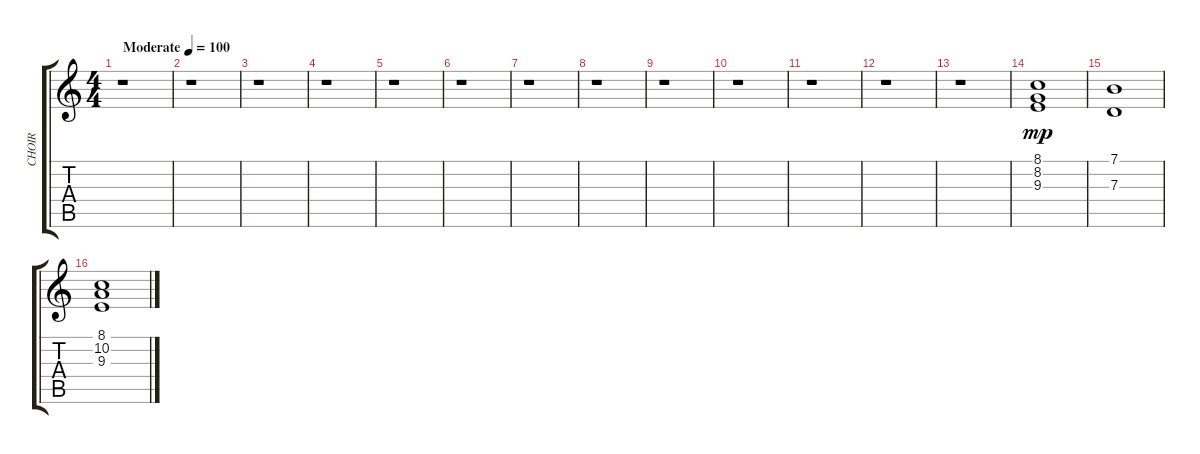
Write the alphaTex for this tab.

\track ("CHOIR" "CHOIR") {instrument synthvoice}
\staff {score tabs}
\tuning (E4 B3 G3 D3 A2 E2) {hide}
\ts (4 4)
\tempo (100 "Moderate")
\clef g2
\ks c
r.1{dy mp instrument synthvoice} |
r.1 |
r.1 |
r.1 |
r.1 |
r.1 |
r.1 |
r.1 |
r.1 |
r.1 |
r.1 |
r.1 |
r.1 |
(8.1 8.2 9.3).1 |
(7.1 7.3).1 |
(8.1 10.2 9.3).1
